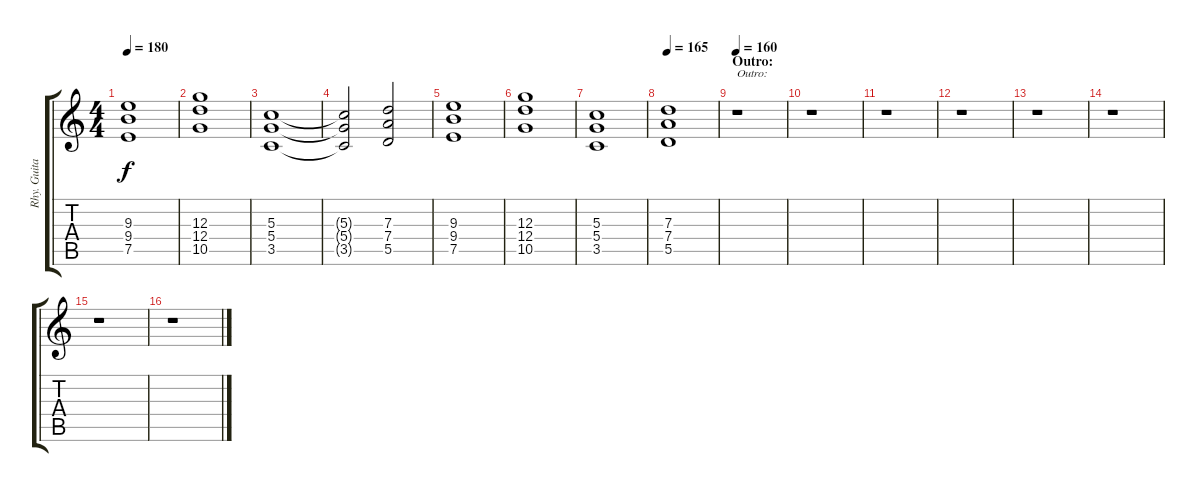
\track ("Rhy. Guitar 1" "Rhy. Guita") {instrument distortionguitar}
\staff {score tabs}
\tuning (E4 B3 G3 D3 A2 E2) {hide}
\ts (4 4)
\tempo 180
\clef g2
\ks c
(9.3 9.4 7.5).1{dy f} |
(12.3 12.4 10.5).1 |
(5.3 5.4 3.5).1 |
(5.3{t} 5.4{t} 3.5{t}).2 (7.3 7.4 5.5).2 |
(9.3 9.4 7.5).1 |
(12.3 12.4 10.5).1 |
(5.3 5.4 3.5).1 |
\tempo 165
(7.3 7.4 5.5).1 |
\section ("" "Outro:")
\tempo 160
r.1{txt "Outro:"} |
r.1 |
r.1 |
r.1 |
r.1 |
r.1 |
r.1 |
r.1
